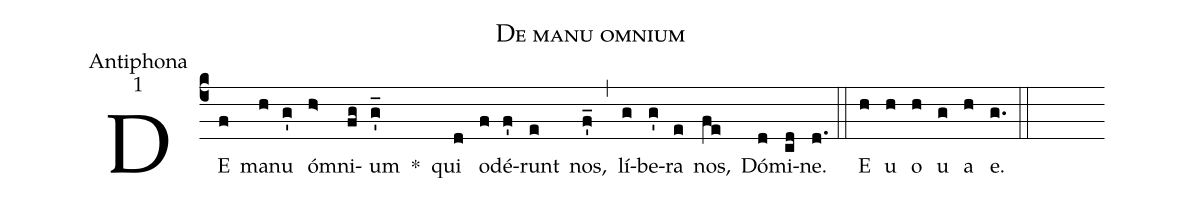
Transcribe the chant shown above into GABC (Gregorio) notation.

name:De manu omnium;
office-part:Antiphona;
mode:1;
%%
(c4) DE(f) ma(h)nu(g') óm(h>)ni(fg)um(g'_) *() qui(d) o(f)dé(f')runt(e) nos,(f_') (,) lí(g)be(g')ra(e) nos,(fe) Dó(d)mi(cd)ne.(d.) (::) E(h) u(h) o(h) u(g) a(h) e.(g.) (::)
